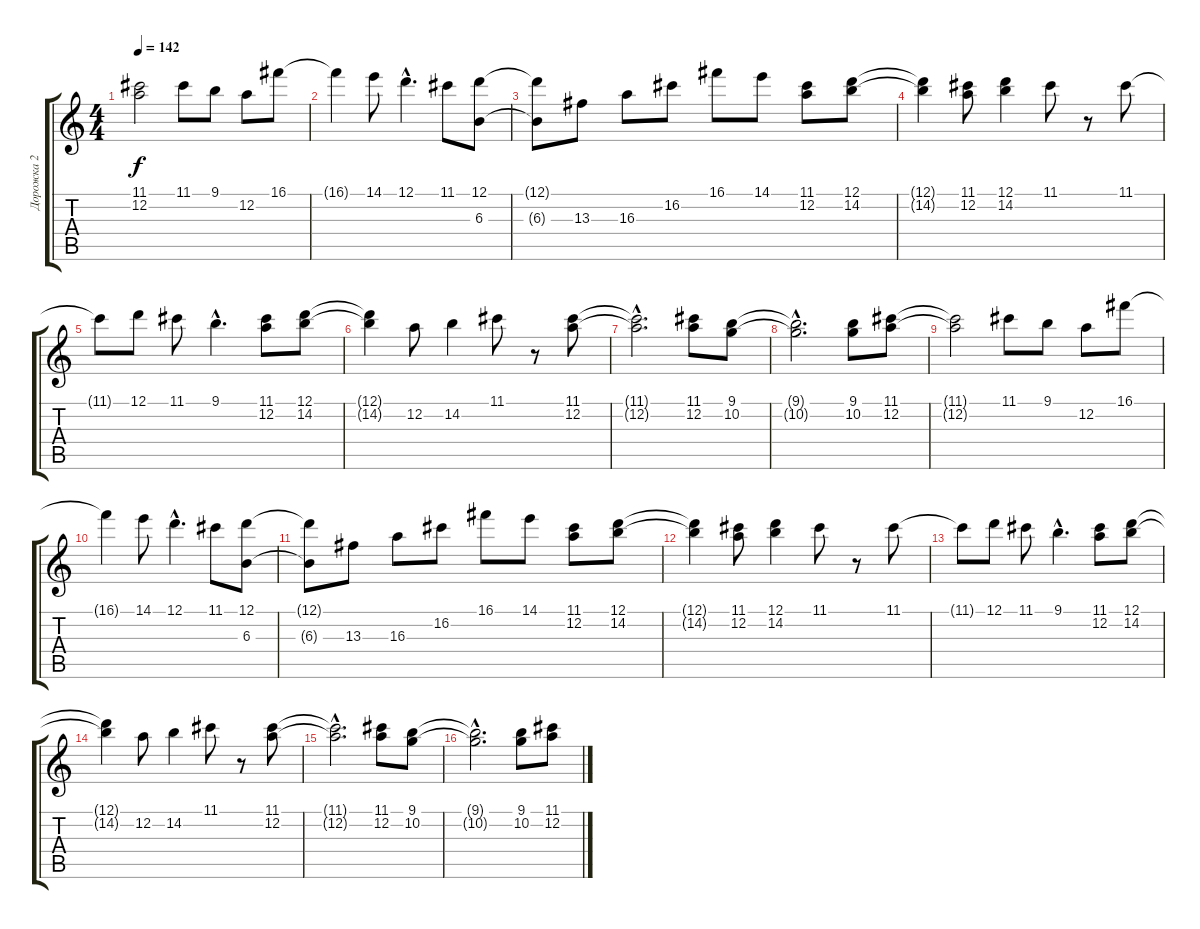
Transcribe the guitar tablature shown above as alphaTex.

\track ("Дорожка 2" "Дорожка 2") {instrument acousticguitarnylon}
\staff {score tabs}
\tuning (D4 A3 F3 C3 G2 D2) {hide}
\ts (4 4)
\tempo 142
\clef g2
\ks c
(11.1{t} 12.2{t}).2{dy f} 11.1.8 9.1.8 12.2.8 16.1.8 |
16.1{t}.4 14.1.8 12.1{hac}.4{d} 11.1.8 (12.1 6.3).8 |
(12.1{t} 6.3{t}).8 13.3.8 16.3.8 16.2.8 16.1.8 14.1.8 (11.1 12.2).8 (12.1 14.2).8{instrument musicbox} |
(12.1{t} 14.2{t}).4 (11.1 12.2).8 (12.1 14.2).4 11.1.8 r.8 11.1.8 |
11.1{t}.8 12.1.8 11.1.8 9.1{hac}.4{d} (11.1 12.2).8 (12.1 14.2).8 |
(12.1{t} 14.2{t}).4 12.2.8 14.2.4 11.1.8 r.8 (11.1 12.2).8 |
(11.1{hac t} 12.2{hac t}).2{d} (11.1 12.2).8 (9.1 10.2).8 |
(9.1{hac t} 10.2{hac t}).2{d} (9.1 10.2).8 (11.1 12.2).8 |
(11.1{t} 12.2{t}).2 11.1.8 9.1.8 12.2.8 16.1.8 |
16.1{t}.4 14.1.8 12.1{hac}.4{d} 11.1.8 (12.1 6.3).8 |
(12.1{t} 6.3{t}).8 13.3.8 16.3.8 16.2.8 16.1.8 14.1.8 (11.1 12.2).8 (12.1 14.2).8 |
(12.1{t} 14.2{t}).4 (11.1 12.2).8 (12.1 14.2).4 11.1.8 r.8 11.1.8 |
11.1{t}.8 12.1.8 11.1.8 9.1{hac}.4{d} (11.1 12.2).8 (12.1 14.2).8 |
(12.1{t} 14.2{t}).4 12.2.8 14.2.4 11.1.8 r.8 (11.1 12.2).8 |
(11.1{hac t} 12.2{hac t}).2{d} (11.1 12.2).8 (9.1 10.2).8 |
(9.1{hac t} 10.2{hac t}).2{d} (9.1 10.2).8 (11.1 12.2).8
